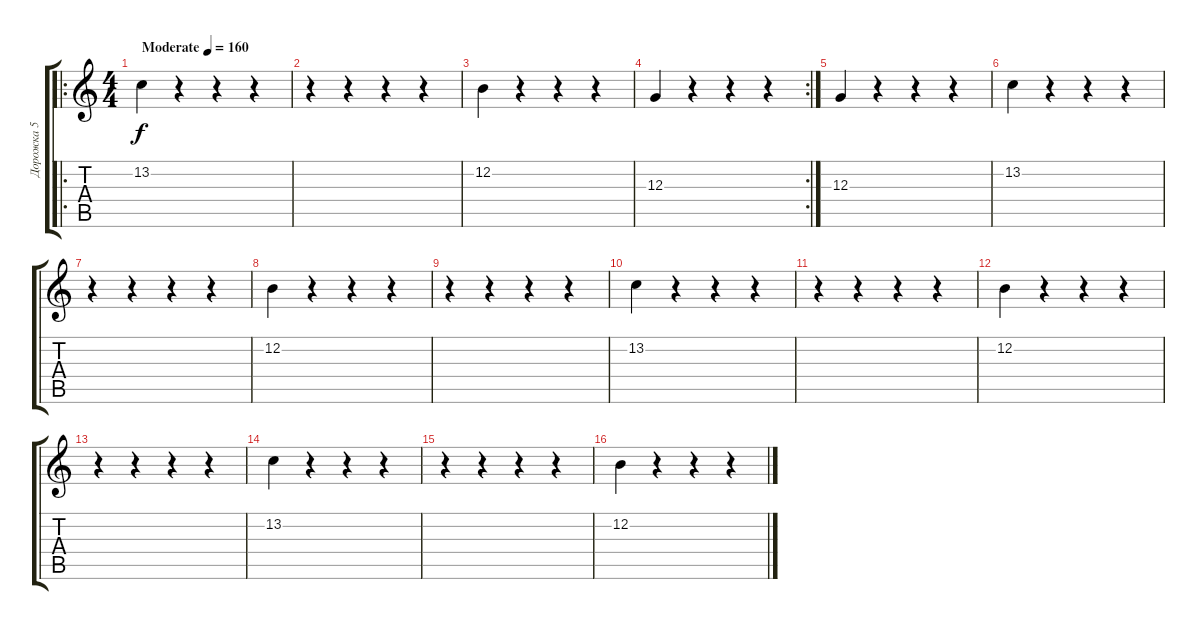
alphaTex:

\track ("Дорожка 5" "Дорожка 5") {instrument synthstrings1}
\staff {score tabs}
\tuning (E4 B3 G3 D3 A2 E2) {hide}
\ro
\ts (4 4)
\tempo (160 "Moderate")
\clef g2
\ks c
13.2.4{dy f instrument synthstrings1} r.4 r.4 r.4 |
r.4 r.4 r.4 r.4 |
12.2.4 r.4 r.4 r.4 |
\rc 2
12.3.4 r.4 r.4 r.4 |
12.3.4 r.4 r.4 r.4 |
13.2.4 r.4 r.4 r.4 |
r.4 r.4 r.4 r.4 |
12.2.4 r.4 r.4 r.4 |
r.4 r.4 r.4 r.4 |
13.2.4 r.4 r.4 r.4 |
r.4 r.4 r.4 r.4 |
12.2.4 r.4 r.4 r.4 |
r.4 r.4 r.4 r.4 |
13.2.4 r.4 r.4 r.4 |
r.4 r.4 r.4 r.4 |
12.2.4 r.4 r.4 r.4
